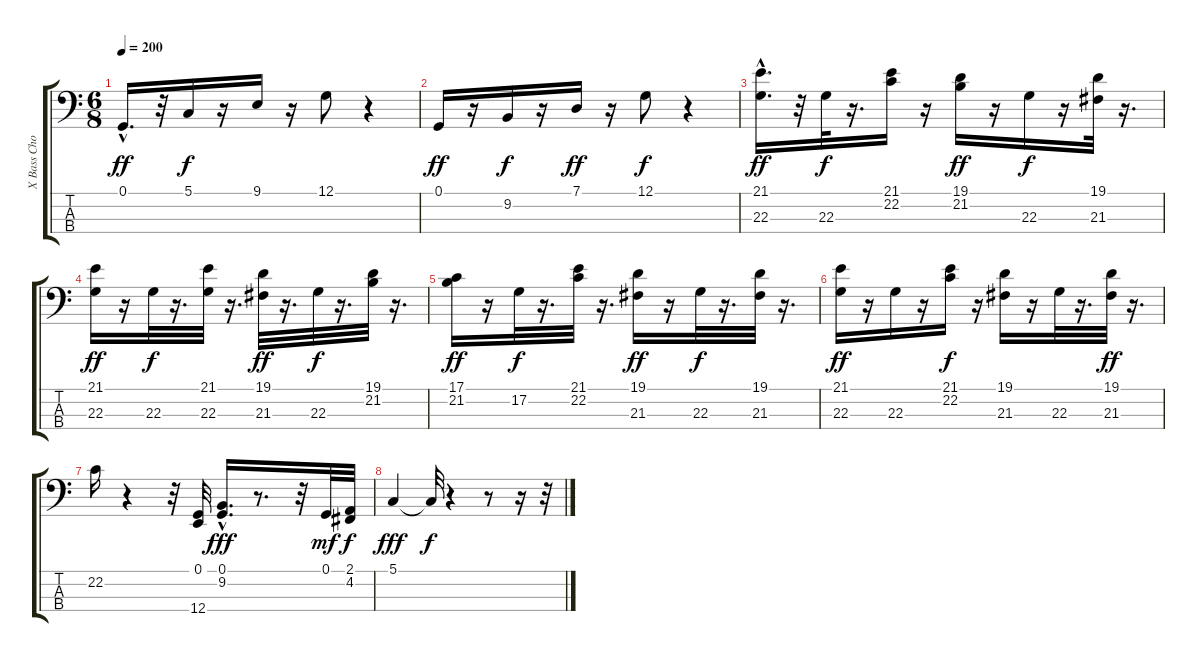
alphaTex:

\track ("X Bass Chords       " "X Bass Cho") {instrument stringensemble1}
\staff {score tabs}
\tuning (G2 D2 A1 E1) {hide}
\ts (6 8)
\tempo 200
\clef f4
\ks c
0.1{hac}.16{d dy ff} r.32 5.1.16{dy f} r.16 9.1.16 r.16 12.1.8 r.4 |
0.1.16{dy ff} r.16 9.2.16{dy f} r.16 7.1.16{dy ff} r.16 12.1.8{dy f} r.4 |
(21.1{hac} 22.3{hac}).16{d dy ff} r.32 22.3.32{dy f} r.16{d} (21.1 22.2).16 r.16 (19.1 21.2).16{dy ff} r.16 22.3.16{dy f} r.16 (19.1 21.3).32 r.16{d} |
(21.1 22.3).16{dy ff} r.16 22.3.32{dy f} r.16{d} (21.1 22.3).32 r.16{d} (19.1 21.3).32{dy ff} r.16{d} 22.3.32{dy f} r.16{d} (19.1 21.2).32 r.16{d} |
(17.1 21.2).16{dy ff} r.16 17.2.32{dy f} r.16{d} (21.1 22.2).32 r.16{d} (19.1 21.3).16{dy ff} r.16 22.3.32{dy f} r.16{d} (19.1 21.3).32 r.16{d} |
(21.1 22.3).16{dy ff} r.16 22.3.16 r.16 (21.1 22.2).16{dy f} r.16 (19.1 21.3).16 r.16 22.3.32 r.16{d} (19.1 21.3).32{dy ff} r.16{d} |
22.2.16 r.4 r.32 (0.1 12.4).32 (0.1{hac} 9.2).16{d dy fff} r.8{d} r.32 0.1.32{dy mf} (2.1 4.2).32{dy f} |
5.1.4{dy fff} 5.1{t}.32{dy f} r.4 r.8 r.16 r.32
